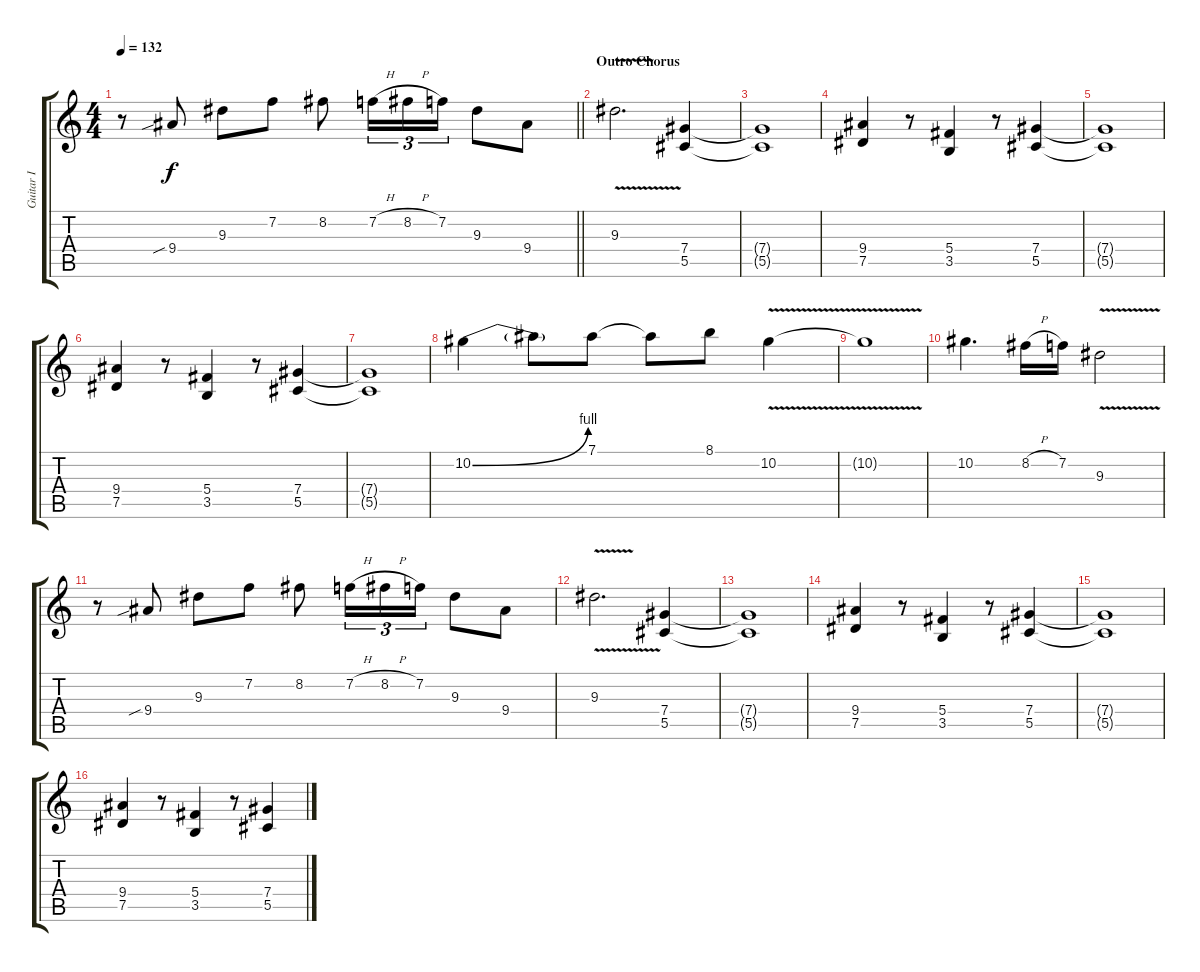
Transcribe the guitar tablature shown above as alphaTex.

\track ("Guitar I" "Guitar I") {instrument distortionguitar}
\staff {score tabs}
\tuning (Eb4 Bb3 Gb3 Db3 Ab2 Eb2) {hide}
\ts (4 4)
\tempo 132
\clef g2
\barLineRight lightlight
\ks c
r.8{dy f} 9.4{sib}.8 9.3.8 7.2.8 8.2.8 7.2{h}.16{tu (3 2)} 8.2{h}.16{tu (3 2)} 7.2.16{tu (3 2)} 9.3.8 9.4.8 |
\section ("" "Outro Chorus")
9.3{v}.2{d} (7.4 5.5).4 |
(7.4{t} 5.5{t}).1 |
(9.4 7.5).4 r.8 (5.4 3.5).4 r.8 (7.4 5.5).4 |
(7.4{t} 5.5{t}).1 |
(9.4 7.5).4 r.8 (5.4 3.5).4 r.8 (7.4 5.5).4 |
(7.4{t} 5.5{t}).1 |
10.2{be (bend 0 0 60 4)}.4 10.2{t}.8 7.1.8 7.1{t}.8 8.1.8 10.2{v}.4 |
10.2{t}.1 |
10.2.4{d} 8.2{h}.16 7.2.16 9.3{v}.2 |
r.8 9.4{sib}.8 9.3.8 7.2.8 8.2.8 7.2{h}.16{tu (3 2)} 8.2{h}.16{tu (3 2)} 7.2.16{tu (3 2)} 9.3.8 9.4.8 |
9.3{v}.2{d} (7.4 5.5).4 |
(7.4{t} 5.5{t}).1 |
(9.4 7.5).4 r.8 (5.4 3.5).4 r.8 (7.4 5.5).4 |
(7.4{t} 5.5{t}).1 |
(9.4 7.5).4 r.8 (5.4 3.5).4 r.8 (7.4 5.5).4
